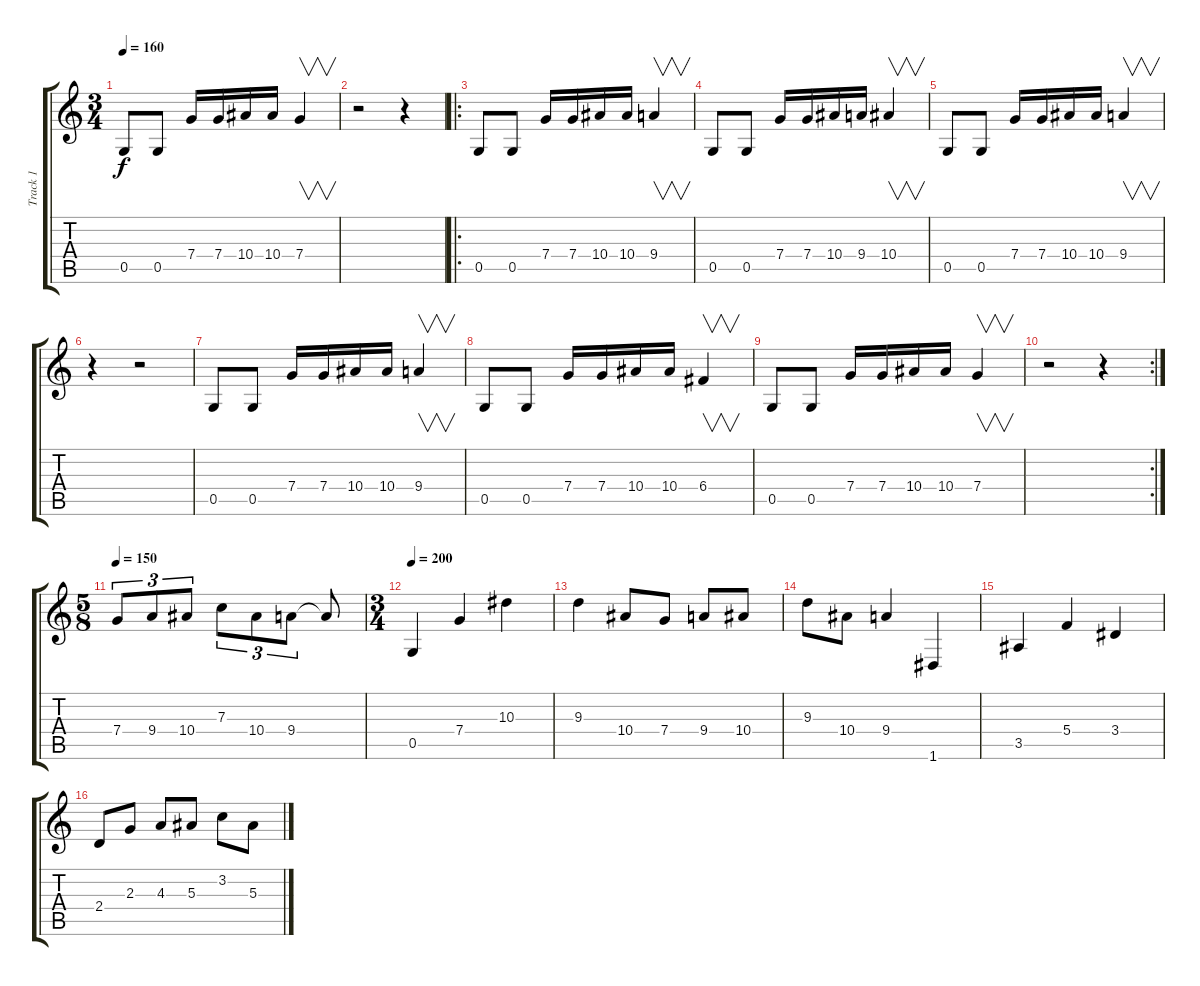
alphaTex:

\track ("Track 1" "Track 1") {instrument distortionguitar}
\staff {score tabs}
\tuning (D4 A3 F3 C3 G2 D2) {hide}
\ts (3 4)
\tempo 160
\clef g2
\ks c
0.5.8{dy f} 0.5.8 7.4.16 7.4.16 10.4.16 10.4.16 7.4.4{v} |
r.2 r.4 |
\ro
0.5.8 0.5.8 7.4.16 7.4.16 10.4.16 10.4.16 9.4.4{v} |
0.5.8 0.5.8 7.4.16 7.4.16 10.4.16 9.4.16 10.4.4{v} |
0.5.8 0.5.8 7.4.16 7.4.16 10.4.16 10.4.16 9.4.4{v} |
r.4 r.2 |
0.5.8 0.5.8 7.4.16 7.4.16 10.4.16 10.4.16 9.4.4{v} |
0.5.8 0.5.8 7.4.16 7.4.16 10.4.16 10.4.16 6.4.4{v} |
0.5.8 0.5.8 7.4.16 7.4.16 10.4.16 10.4.16 7.4.4{v} |
\rc 2
r.2 r.4 |
\ts (5 8)
\tempo 150
7.4.8{tu (3 2)} 9.4.8{tu (3 2)} 10.4.8{tu (3 2)} 7.3.8{tu (3 2)} 10.4.8{tu (3 2)} 9.4.8{tu (3 2)} 9.4{t}.8 |
\ts (3 4)
\tempo 200
0.5.4 7.4.4 10.3.4 |
9.3.4 10.4.8 7.4.8 9.4.8 10.4.8 |
9.3.8 10.4.8 9.4.4 1.6.4 |
3.5.4 5.4.4 3.4.4 |
2.4.8 2.3.8 4.3.8 5.3.8 3.2.8 5.3.8
